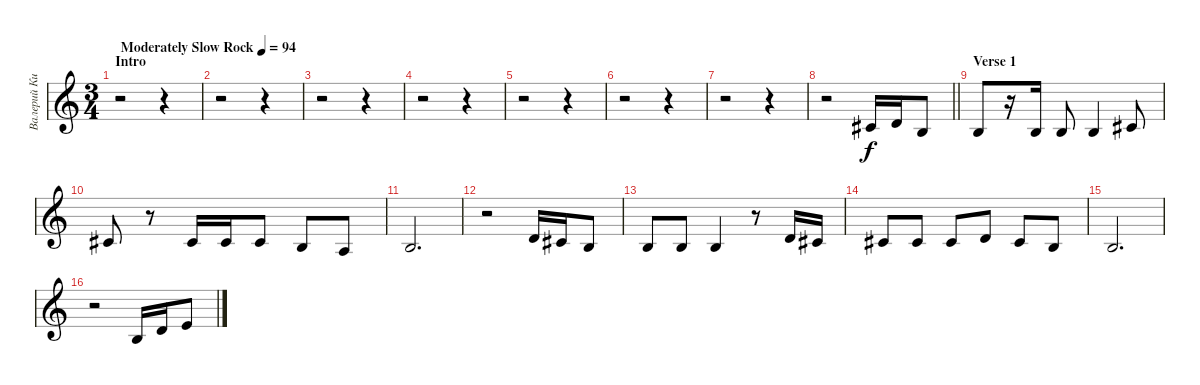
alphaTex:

\track ("Валерий Кипелов" "Валерий Ки") {instrument sopranosax}
\staff {score}
\tuning (E4 B3 G3 D3 A2 E2 B1) {hide}
\ts (3 4)
\section ("" "Intro")
\tempo (94 "Moderately Slow Rock")
\clef g2
\ks c
r.2{dy f instrument sopranosax} r.4 |
r.2 r.4 |
r.2 r.4 |
r.2 r.4 |
r.2 r.4 |
r.2 r.4 |
r.2 r.4 |
\barLineRight lightlight
r.2 2.2.16 3.2.16 0.2.8 |
\section ("" "Verse 1")
0.2.8 r.16 0.2.16 0.2.8 0.2.4 2.2.8 |
2.2.8 r.8 2.2.16 2.2.16 2.2.8 0.2.8 2.3.8 |
0.2.2{d} |
r.2 3.2.16 2.2.16 0.2.8 |
0.2.8 0.2.8 0.2.4 r.8 3.2.16 2.2.16 |
2.2.8 2.2.8 2.2.8 3.2.8 2.2.8 0.2.8 |
0.2.2{d} |
r.2 0.2.16 3.2.16 0.1.8
